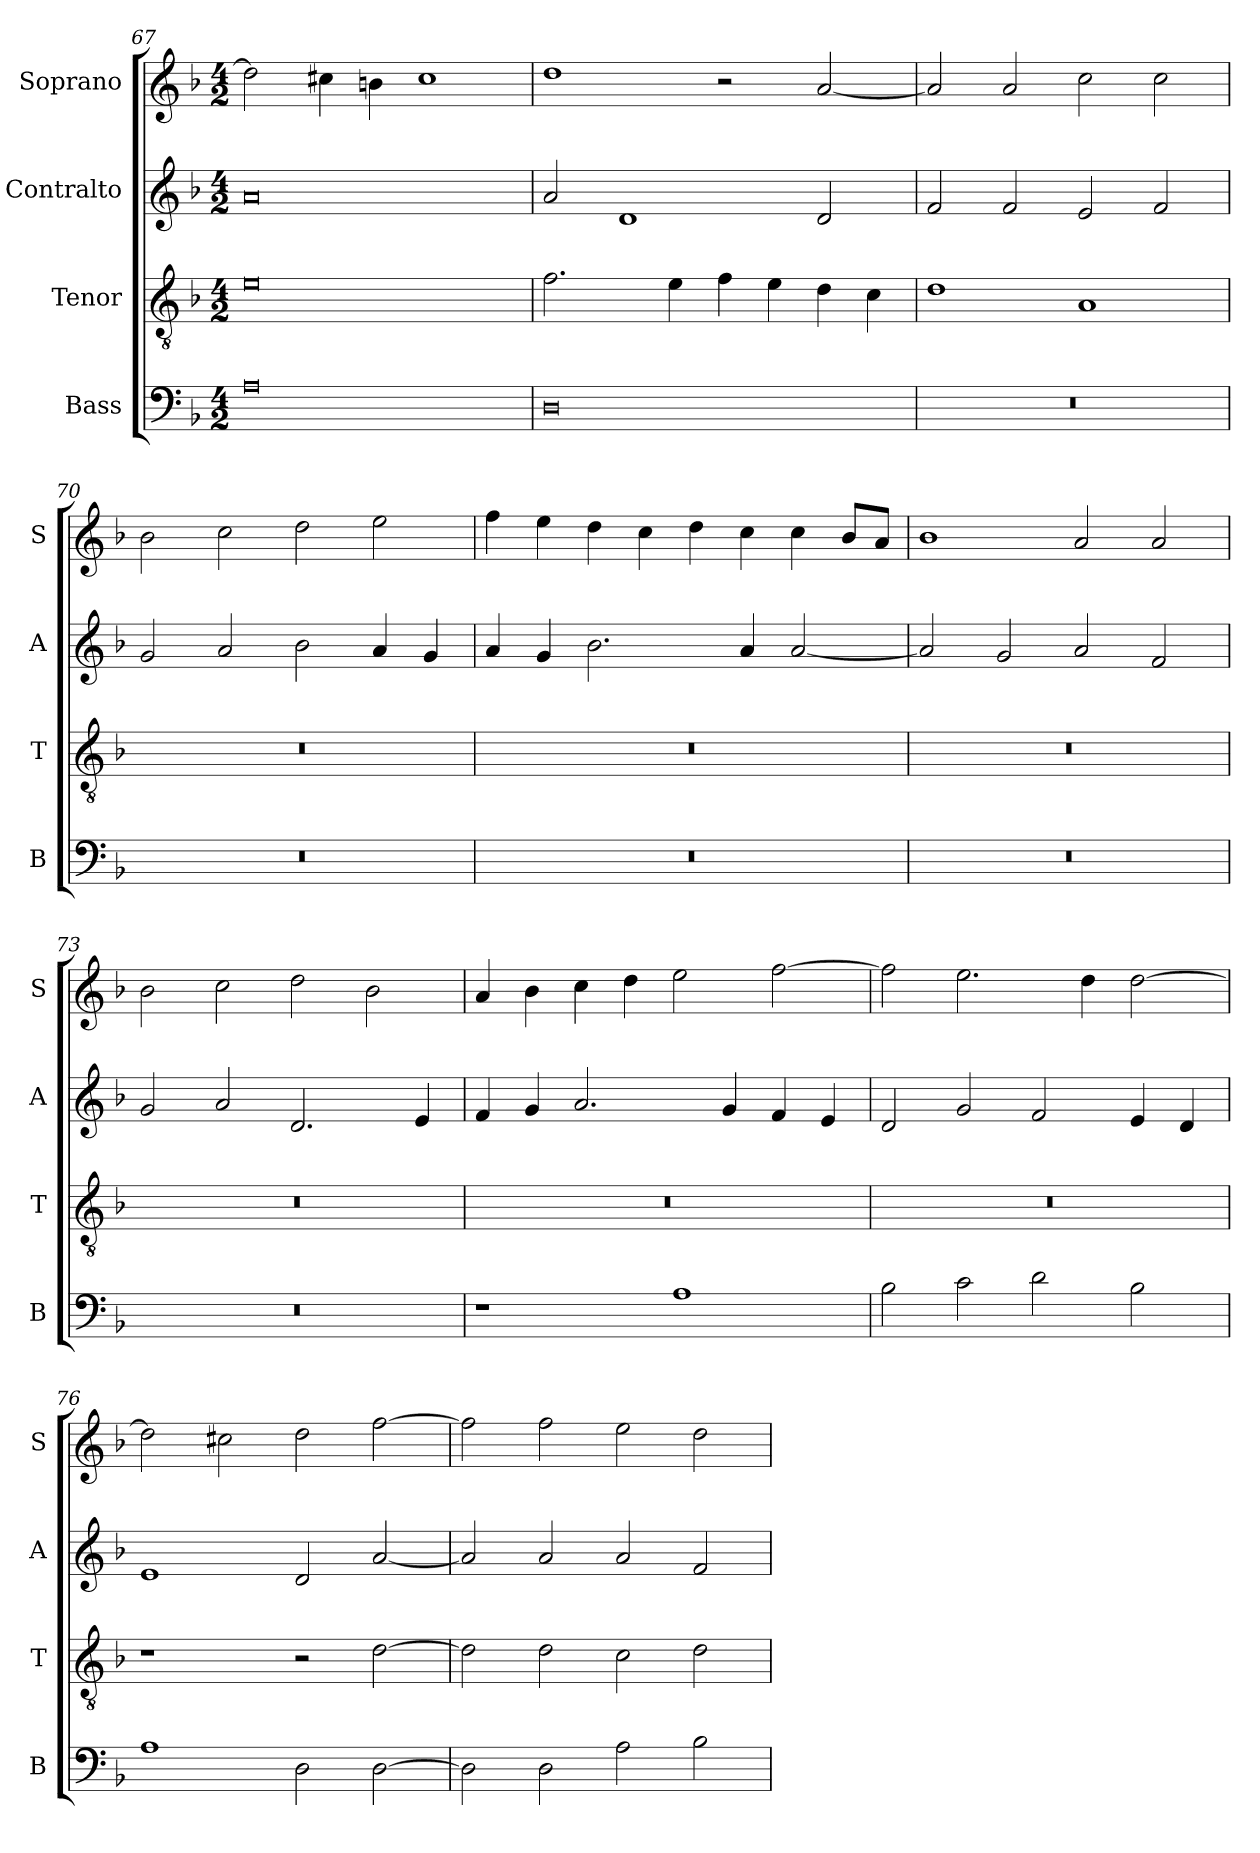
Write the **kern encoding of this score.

**kern	**kern	**kern	**kern
*part4	*part3	*part2	*part1
*staff4	*staff3	*staff2	*staff1
*I"Bass	*I"Tenor	*I"Contralto	*I"Soprano
*I'B	*I'T	*I'A	*I'S
*clefF4	*clefGv2	*clefG2	*clefG2
*k[b-]	*k[b-]	*k[b-]	*k[b-]
*D:aeo	*D:aeo	*D:aeo	*D:aeo
*M4/2	*M4/2	*M4/2	*M4/2
=67	=67	=67	=67
0A	0e	0a	2dd]
.	.	.	4cc#X
.	.	.	4bn
.	.	.	1cc#
=68	=68	=68	=68
0D	2.f	2a	1dd
.	.	1d	.
.	4e	.	.
.	4f	.	2r
.	4e	.	.
.	4d	2d	[2a
.	4c	.	.
=69	=69	=69	=69
0r	1d	2f	2a]
.	.	2f	2a
.	1A	2e	2cc
.	.	2f	2cc
=70	=70	=70	=70
0r	0r	2g	2b-
.	.	2a	2cc
.	.	2b-	2dd
.	.	4a	2ee
.	.	4g	.
=71	=71	=71	=71
0r	0r	4a	4ff
.	.	4g	4ee
.	.	2.b-	4dd
.	.	.	4cc
.	.	.	4dd
.	.	4a	4cc
.	.	[2a	4cc
.	.	.	8b-/L
.	.	.	8a/J
=72	=72	=72	=72
0r	0r	2a]	1b-
.	.	2g	.
.	.	2a	2a
.	.	2f	2a
=73	=73	=73	=73
0r	0r	2g	2b-
.	.	2a	2cc
.	.	2.d	2dd
.	.	.	2b-
.	.	4e	.
=74	=74	=74	=74
1r	0r	4f	4a
.	.	4g	4b-
.	.	2.a	4cc
.	.	.	4dd
1A	.	.	2ee
.	.	4g	.
.	.	4f	[2ff
.	.	4e	.
=75	=75	=75	=75
2B-	0r	2d	2ff]
2c	.	2g	2.ee
2d	.	2f	.
.	.	.	4dd
2B-	.	4e	[2dd
.	.	4d	.
=76	=76	=76	=76
1A	1r	1e	2dd]
.	.	.	2cc#X
2D	2r	2d	2dd
[2D	[2d	[2a	[2ff
=77	=77	=77	=77
2D]	2d]	2a]	2ff]
2D	2d	2a	2ff
2A	2c	2a	2ee
2B-	2d	2f	2dd
=	=	=	=
*-	*-	*-	*-
